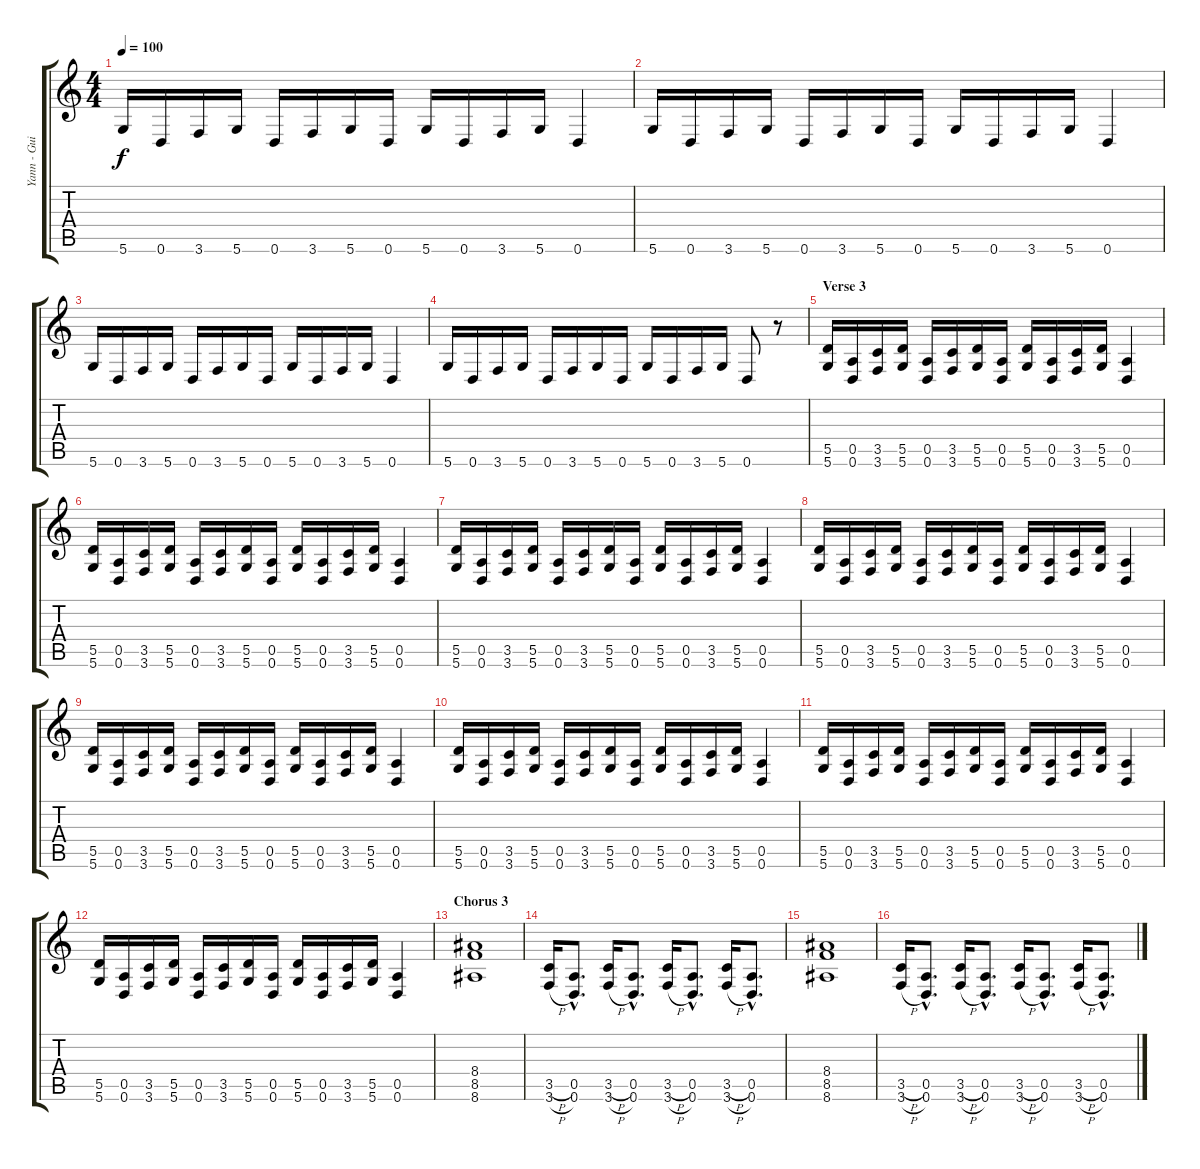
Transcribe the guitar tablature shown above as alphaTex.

\track ("Yann - Guitare" "Yann - Gui") {instrument distortionguitar}
\staff {score tabs}
\tuning (E4 B3 G3 D3 A2 D2) {hide}
\ts (4 4)
\tempo 100
\clef g2
\ks c
5.6.16{dy f} 0.6.16 3.6.16 5.6.16 0.6.16 3.6.16 5.6.16 0.6.16 5.6.16 0.6.16 3.6.16 5.6.16 0.6.4 |
5.6.16 0.6.16 3.6.16 5.6.16 0.6.16 3.6.16 5.6.16 0.6.16 5.6.16 0.6.16 3.6.16 5.6.16 0.6.4 |
5.6.16 0.6.16 3.6.16 5.6.16 0.6.16 3.6.16 5.6.16 0.6.16 5.6.16 0.6.16 3.6.16 5.6.16 0.6.4 |
5.6.16 0.6.16 3.6.16 5.6.16 0.6.16 3.6.16 5.6.16 0.6.16 5.6.16 0.6.16 3.6.16 5.6.16 0.6.8 r.8 |
\section ("" "Verse 3")
(5.5 5.6).16 (0.5 0.6).16 (3.5 3.6).16 (5.5 5.6).16 (0.5 0.6).16 (3.5 3.6).16 (5.5 5.6).16 (0.5 0.6).16 (5.5 5.6).16 (0.5 0.6).16 (3.5 3.6).16 (5.5 5.6).16 (0.5 0.6).4 |
(5.5 5.6).16 (0.5 0.6).16 (3.5 3.6).16 (5.5 5.6).16 (0.5 0.6).16 (3.5 3.6).16 (5.5 5.6).16 (0.5 0.6).16 (5.5 5.6).16 (0.5 0.6).16 (3.5 3.6).16 (5.5 5.6).16 (0.5 0.6).4 |
(5.5 5.6).16 (0.5 0.6).16 (3.5 3.6).16 (5.5 5.6).16 (0.5 0.6).16 (3.5 3.6).16 (5.5 5.6).16 (0.5 0.6).16 (5.5 5.6).16 (0.5 0.6).16 (3.5 3.6).16 (5.5 5.6).16 (0.5 0.6).4 |
(5.5 5.6).16 (0.5 0.6).16 (3.5 3.6).16 (5.5 5.6).16 (0.5 0.6).16 (3.5 3.6).16 (5.5 5.6).16 (0.5 0.6).16 (5.5 5.6).16 (0.5 0.6).16 (3.5 3.6).16 (5.5 5.6).16 (0.5 0.6).4 |
(5.5 5.6).16 (0.5 0.6).16 (3.5 3.6).16 (5.5 5.6).16 (0.5 0.6).16 (3.5 3.6).16 (5.5 5.6).16 (0.5 0.6).16 (5.5 5.6).16 (0.5 0.6).16 (3.5 3.6).16 (5.5 5.6).16 (0.5 0.6).4 |
(5.5 5.6).16 (0.5 0.6).16 (3.5 3.6).16 (5.5 5.6).16 (0.5 0.6).16 (3.5 3.6).16 (5.5 5.6).16 (0.5 0.6).16 (5.5 5.6).16 (0.5 0.6).16 (3.5 3.6).16 (5.5 5.6).16 (0.5 0.6).4 |
(5.5 5.6).16 (0.5 0.6).16 (3.5 3.6).16 (5.5 5.6).16 (0.5 0.6).16 (3.5 3.6).16 (5.5 5.6).16 (0.5 0.6).16 (5.5 5.6).16 (0.5 0.6).16 (3.5 3.6).16 (5.5 5.6).16 (0.5 0.6).4 |
(5.5 5.6).16 (0.5 0.6).16 (3.5 3.6).16 (5.5 5.6).16 (0.5 0.6).16 (3.5 3.6).16 (5.5 5.6).16 (0.5 0.6).16 (5.5 5.6).16 (0.5 0.6).16 (3.5 3.6).16 (5.5 5.6).16 (0.5 0.6).4 |
\section ("" "Chorus 3")
(8.4 8.5 8.6).1 |
(3.5{h} 3.6{h}).16 (0.5{hac} 0.6{hac}).8{d} (3.5{h} 3.6{h}).16 (0.5{hac} 0.6{hac}).8{d} (3.5{h} 3.6{h}).16 (0.5{hac} 0.6{hac}).8{d} (3.5{h} 3.6{h}).16 (0.5{hac} 0.6{hac}).8{d} |
(8.4 8.5 8.6).1 |
(3.5{h} 3.6{h}).16 (0.5{hac} 0.6{hac}).8{d} (3.5{h} 3.6{h}).16 (0.5{hac} 0.6{hac}).8{d} (3.5{h} 3.6{h}).16 (0.5{hac} 0.6{hac}).8{d} (3.5{h} 3.6{h}).16 (0.5{hac} 0.6{hac}).8{d}
